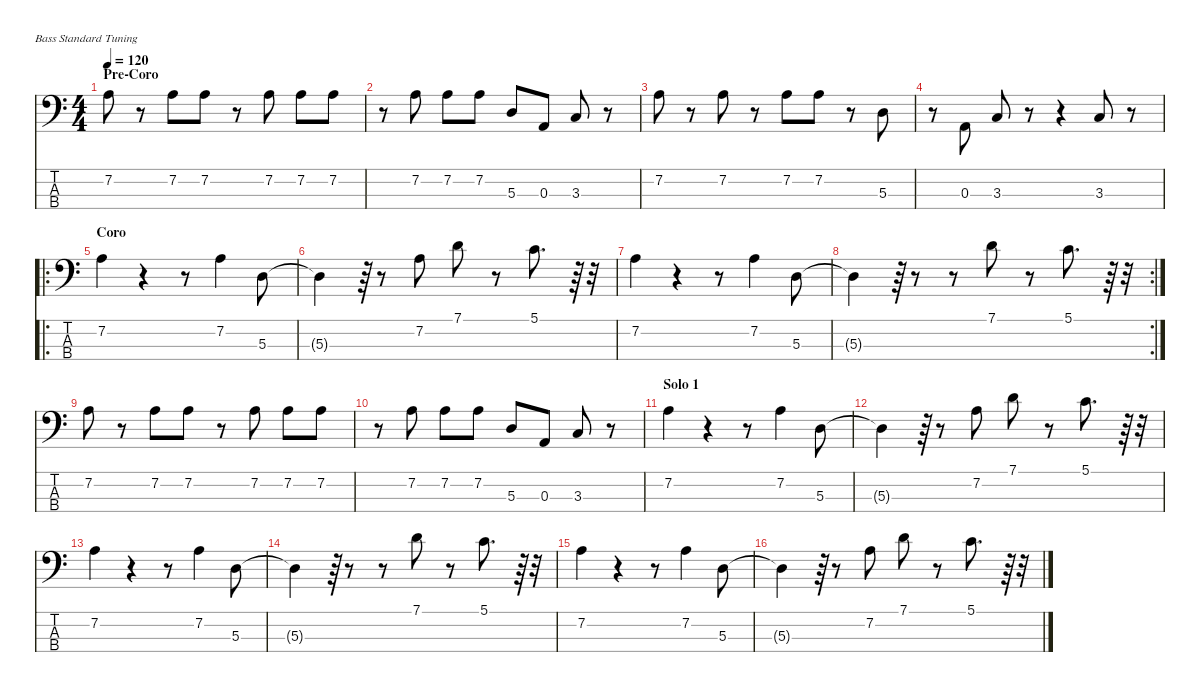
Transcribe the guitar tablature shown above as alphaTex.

\defaultSystemsLayout 4
\hideDynamics
\bracketExtendMode nobrackets
\singleTrackTrackNamePolicy hidden
\multiTrackTrackNamePolicy hidden
\firstSystemTrackNameMode fullname
\firstSystemTrackNameOrientation horizontal
\otherSystemsTrackNameOrientation horizontal
\track ("Bass" "el.bs.") {instrument electricbassfinger}
\staff {score tabs}
\tuning (G2 D2 A1 E1)
\ts (4 4)
\section ("" "Pre-Coro")
\tempo 120
\clef f4
\ks c
7.2.8{dy f beam Down} r.8{beam Down} 7.2.8{beam Down} 7.2.8{beam Down} r.8{beam Down} 7.2.8{beam Down} 7.2.8{beam Down} 7.2.8{beam Down} |
r.8{beam Down} 7.2.8{beam Down} 7.2.8{beam Down} 7.2.8{beam Down} 5.3.8{beam Up} 0.3.8{beam Up} 3.3.8{beam Up} r.8{beam Up} |
7.2.8{beam Down} r.8{beam Down} 7.2.8{beam Down} r.8{beam Down} 7.2.8{beam Down} 7.2.8{beam Down} r.8{beam Down} 5.3.8{beam Down} |
r.8{beam Down} 0.3.8{beam Up} 3.3.8{beam Up} r.8{beam Up} r.4{beam Up} 3.3.8{beam Up} r.8{beam Up} |
\ro
\section ("" "Coro")
7.2.4{beam Down} r.4{beam Down} r.8{beam Down} 7.2.4{beam Down} 5.3.8{beam Down} |
5.3{t}.4{beam Down} r.64{beam Down} r.8{beam Down} 7.2.8{beam Down} 7.1.8{beam Down} r.8{beam Down} 5.1.8{d beam Down} r.64{beam Down} r.32{beam Down} |
7.2.4{beam Down} r.4{beam Down} r.8{beam Down} 7.2.4{beam Down} 5.3.8{beam Down} |
\rc 2
5.3{t}.4{beam Down} r.64{beam Down} r.8{beam Down} r.8{beam Down} 7.1.8{beam Down} r.8{beam Down} 5.1.8{d beam Down} r.64{beam Down} r.32{beam Down} |
7.2.8{beam Down} r.8{beam Down} 7.2.8{beam Down} 7.2.8{beam Down} r.8{beam Down} 7.2.8{beam Down} 7.2.8{beam Down} 7.2.8{beam Down} |
r.8{beam Down} 7.2.8{beam Down} 7.2.8{beam Down} 7.2.8{beam Down} 5.3.8{beam Up} 0.3.8{beam Up} 3.3.8{beam Up} r.8{beam Up} |
\section ("" "Solo 1")
7.2.4{beam Down} r.4{beam Down} r.8{beam Down} 7.2.4{beam Down} 5.3.8{beam Down} |
5.3{t}.4{beam Down} r.64{beam Down} r.8{beam Down} 7.2.8{beam Down} 7.1.8{beam Down} r.8{beam Down} 5.1.8{d beam Down} r.64{beam Down} r.32{beam Down} |
7.2.4{beam Down} r.4{beam Down} r.8{beam Down} 7.2.4{beam Down} 5.3.8{beam Down} |
5.3{t}.4{beam Down} r.64{beam Down} r.8{beam Down} r.8{beam Down} 7.1.8{beam Down} r.8{beam Down} 5.1.8{d beam Down} r.64{beam Down} r.32{beam Down} |
7.2.4{beam Down} r.4{beam Down} r.8{beam Down} 7.2.4{beam Down} 5.3.8{beam Down} |
5.3{t}.4{beam Down} r.64{beam Down} r.8{beam Down} 7.2.8{beam Down} 7.1.8{beam Down} r.8{beam Down} 5.1.8{d beam Down} r.64{beam Down} r.32{beam Down}
